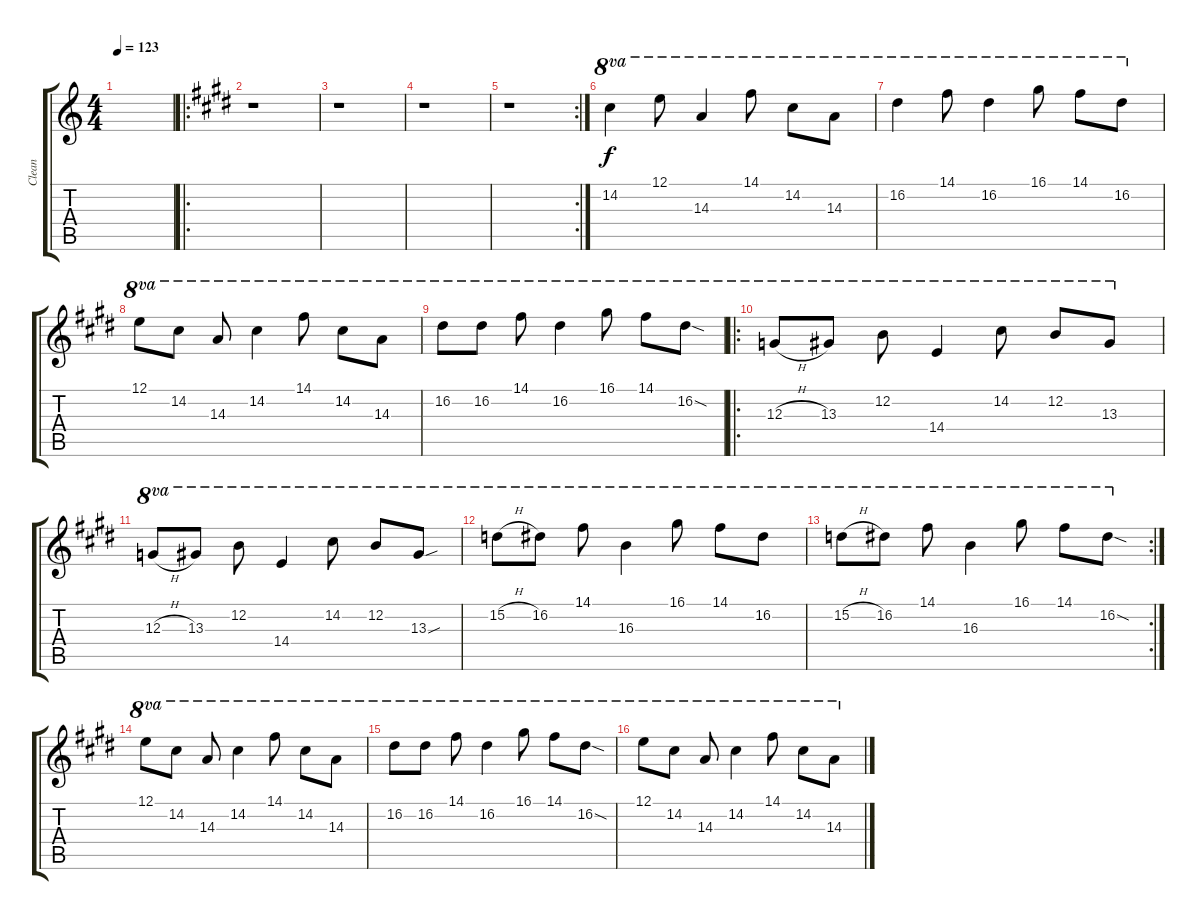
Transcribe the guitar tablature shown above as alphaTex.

\track ("Clean" "Clean") {instrument electricguitarjazz}
\staff {score tabs}
\tuning (E4 B3 G3 D3 A2 E2) {hide}
\ts (4 4)
\tempo 123
\clef g2
\ks c
|
\ro
\ks e
r.1 |
\ks c#minor
r.1 |
r.1 |
\rc 2
r.1 |
\ks e
14.2.4{ot 8va} 12.1.8{ot 8va} 14.3.4{ot 8va} 14.1.8{ot 8va} 14.2.8{ot 8va} 14.3.8{ot 8va} |
\ks c#minor
16.2.4{ot 8va} 14.1.8{ot 8va} 16.2.4{ot 8va} 16.1.8{ot 8va} 14.1.8{ot 8va} 16.2.8{ot 8va} |
12.1.8{ot 8va} 14.2.8{ot 8va} 14.3.8{ot 8va} 14.2.4{ot 8va} 14.1.8{ot 8va} 14.2.8{ot 8va} 14.3.8{ot 8va} |
16.2.8{ot 8va} 16.2.8{ot 8va} 14.1.8{ot 8va} 16.2.4{ot 8va} 16.1.8{ot 8va} 14.1.8{ot 8va} 16.2{sod}.8{ot 8va} |
\ro
\ks e
12.3{h}.8{ot 8va} 13.3.8{ot 8va} 12.2.8{ot 8va} 14.4.4{ot 8va} 14.2.8{ot 8va} 12.2.8{ot 8va} 13.3.8{ot 8va} |
\ks c#minor
12.3{h}.8{ot 8va} 13.3.8{ot 8va} 12.2.8{ot 8va} 14.4.4{ot 8va} 14.2.8{ot 8va} 12.2.8{ot 8va} 13.3{sou}.8{ot 8va} |
15.2{h}.8{ot 8va} 16.2.8{ot 8va} 14.1.8{ot 8va} 16.3.4{ot 8va} 16.1.8{ot 8va} 14.1.8{ot 8va} 16.2.8{ot 8va} |
\rc 2
15.2{h}.8{ot 8va} 16.2.8{ot 8va} 14.1.8{ot 8va} 16.3.4{ot 8va} 16.1.8{ot 8va} 14.1.8{ot 8va} 16.2{sod}.8{ot 8va} |
\ks e
12.1.8{ot 8va} 14.2.8{ot 8va} 14.3.8{ot 8va} 14.2.4{ot 8va} 14.1.8{ot 8va} 14.2.8{ot 8va} 14.3.8{ot 8va} |
16.2.8{ot 8va} 16.2.8{ot 8va} 14.1.8{ot 8va} 16.2.4{ot 8va} 16.1.8{ot 8va} 14.1.8{ot 8va} 16.2{sod}.8{ot 8va} |
12.1.8{ot 8va} 14.2.8{ot 8va} 14.3.8{ot 8va} 14.2.4{ot 8va} 14.1.8{ot 8va} 14.2.8{ot 8va} 14.3.8{ot 8va}
